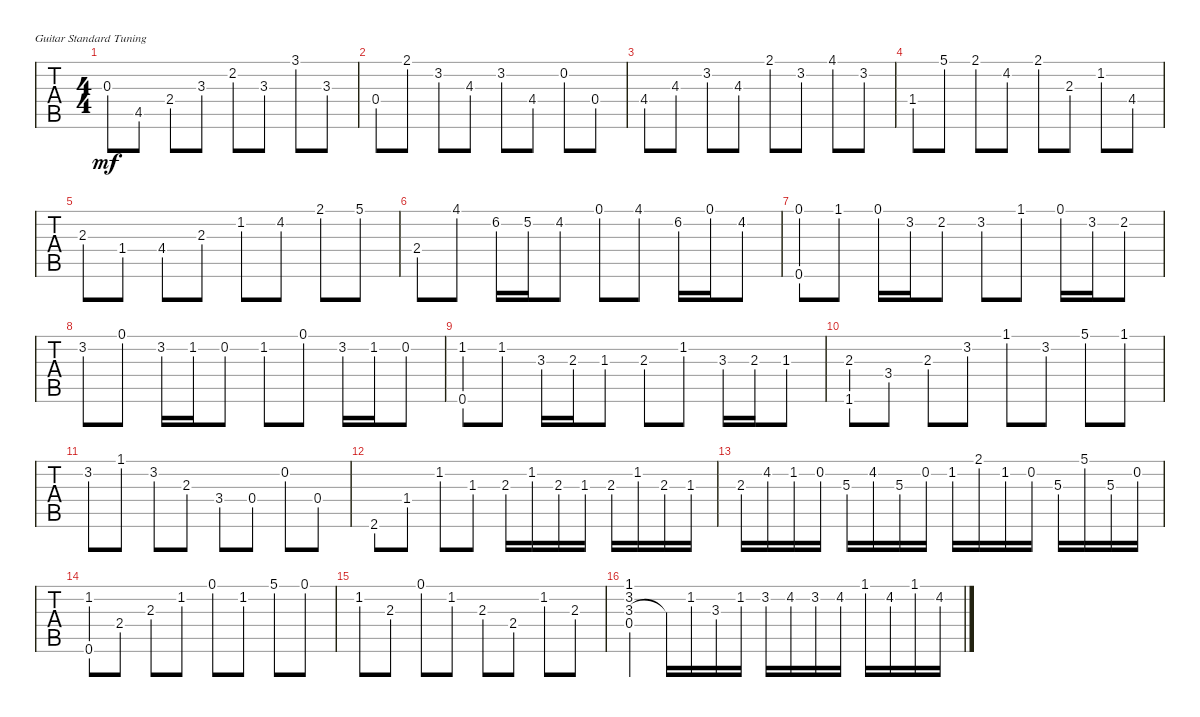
\bracketExtendMode groupsimilarinstruments
\singleTrackTrackNamePolicy hidden
\multiTrackTrackNamePolicy hidden
\firstSystemTrackNameOrientation horizontal
\otherSystemsTrackNameOrientation horizontal
\track ("Guitar" "N-Gt") {instrument acousticguitarnylon}
\staff {tabs}
\tuning (E4 B3 G3 D3 A2 E2)
\ts (4 4)
\tempo (96 hide)
\clef g2
\ks c
0.3.8{dy mf} 4.5.8 2.4.8 3.3.8 2.2.8 3.3.8 3.1.8 3.3.8 |
0.4.8 2.1.8 3.2.8 4.3.8 3.2.8 4.4.8 0.2.8 0.4.8 |
4.4.8 4.3.8 3.2.8 4.3.8 2.1.8 3.2.8 4.1.8 3.2.8 |
1.4.8 5.1.8 2.1.8 4.2.8 2.1.8 2.3.8 1.2.8 4.4.8 |
2.3.8 1.4.8 4.4.8 2.3.8 1.2.8 4.2.8 2.1.8 5.1.8 |
2.4.8 4.1.8 6.2.16 5.2.16 4.2.8 0.1.8 4.1.8 6.2.16 0.1.16 4.2.8 |
(0.1 0.6).8 1.1.8 0.1.16 3.2.16 2.2.8 3.2.8 1.1.8 0.1.16 3.2.16 2.2.8 |
3.2.8 0.1.8 3.2.16 1.2.16 0.2.8 1.2.8 0.1.8 3.2.16 1.2.16 0.2.8 |
(1.2 0.6).8 1.2.8 3.3.16 2.3.16 1.3.8 2.3.8 1.2.8 3.3.16 2.3.16 1.3.8 |
(2.3 1.6).8 3.4.8 2.3.8 3.2.8 1.1.8 3.2.8 5.1.8 1.1.8 |
3.2.8 1.1.8 3.2.8 2.3.8 3.4.8 0.4.8 0.2.8 0.4.8 |
2.6.8 1.4.8 1.2.8 1.3.8 2.3.16 1.2.16 2.3.16 1.3.16 2.3.16 1.2.16 2.3.16 1.3.16 |
2.3.16 4.2.16 1.2.16 0.2.16 5.3.16 4.2.16 5.3.16 0.2.16 1.2.16 2.1.16 1.2.16 0.2.16 5.3.16 5.1.16 5.3.16 0.2.16 |
(1.2 0.6).8 2.4.8 2.3.8 1.2.8 0.1.8 1.2.8 5.1.8 0.1.8 |
1.2.8 2.3.8 0.1.8 1.2.8 2.3.8 2.4.8 1.2.8 2.3.8 |
(0.4 3.3 3.2 1.1).4 3.3{t}.16 1.2.16 3.3.16 1.2.16 3.2.16 4.2.16 3.2.16 4.2.16 1.1.16 4.2.16 1.1.16 4.2.16
